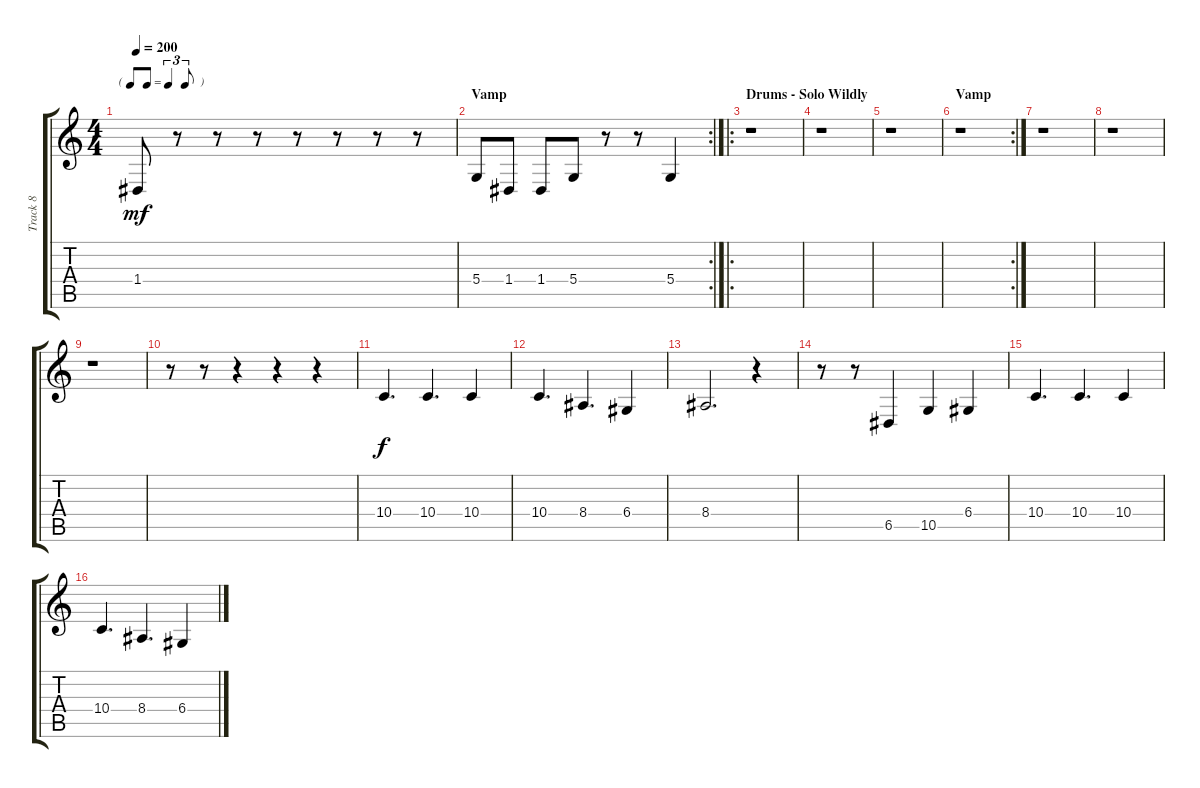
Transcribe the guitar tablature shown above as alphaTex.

\track ("Track 8" "Track 8") {instrument trombone}
\staff {score tabs}
\tuning (E4 B3 G3 D3 A2 E2) {hide}
\ts (4 4)
\tf triplet8th
\tempo 200
\clef g2
\ks c
1.4.8{dy mf} r.8 r.8 r.8 r.8 r.8 r.8 r.8 |
\rc 2
\section ("" "Vamp")
5.4.8 1.4.8 1.4.8 5.4.8 r.8 r.8 5.4.4 |
\ro
\section ("" "Drums - Solo Wildly")
r.1 |
r.1 |
r.1 |
\rc 2
\section ("" "Vamp")
r.1 |
r.1 |
r.1 |
r.1 |
r.8 r.8 r.4 r.4 r.4 |
10.4.4{d dy f} 10.4.4{d} 10.4.4 |
10.4.4{d} 8.4.4{d} 6.4.4 |
8.4.2{d} r.4 |
r.8 r.8 6.5.4 10.5.4 6.4.4 |
10.4.4{d} 10.4.4{d} 10.4.4 |
10.4.4{d} 8.4.4{d} 6.4.4
